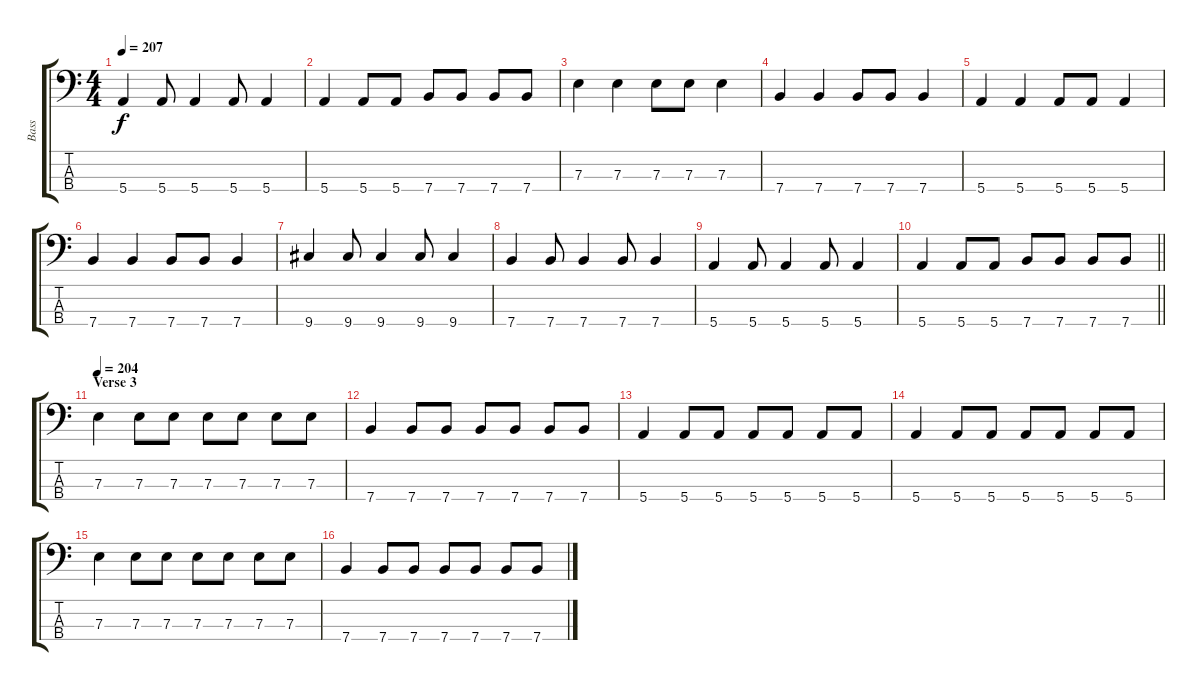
\track ("Bass" "Bass") {instrument electricbasspick}
\staff {score tabs}
\tuning (G2 D2 A1 E1) {hide}
\ts (4 4)
\tempo 207
\clef f4
\ks c
5.4.4{dy f} 5.4.8 5.4.4 5.4.8 5.4.4 |
5.4.4 5.4.8 5.4.8 7.4.8 7.4.8 7.4.8 7.4.8 |
7.3.4 7.3.4 7.3.8 7.3.8 7.3.4 |
7.4.4 7.4.4 7.4.8 7.4.8 7.4.4 |
5.4.4 5.4.4 5.4.8 5.4.8 5.4.4 |
7.4.4 7.4.4 7.4.8 7.4.8 7.4.4 |
9.4.4 9.4.8 9.4.4 9.4.8 9.4.4 |
7.4.4 7.4.8 7.4.4 7.4.8 7.4.4 |
5.4.4 5.4.8 5.4.4 5.4.8 5.4.4 |
\barLineRight lightlight
5.4.4 5.4.8 5.4.8 7.4.8 7.4.8 7.4.8 7.4.8 |
\section ("" "Verse 3")
\tempo 204
7.3.4 7.3.8 7.3.8 7.3.8 7.3.8 7.3.8 7.3.8 |
7.4.4 7.4.8 7.4.8 7.4.8 7.4.8 7.4.8 7.4.8 |
5.4.4 5.4.8 5.4.8 5.4.8 5.4.8 5.4.8 5.4.8 |
5.4.4 5.4.8 5.4.8 5.4.8 5.4.8 5.4.8 5.4.8 |
7.3.4 7.3.8 7.3.8 7.3.8 7.3.8 7.3.8 7.3.8 |
7.4.4 7.4.8 7.4.8 7.4.8 7.4.8 7.4.8 7.4.8
